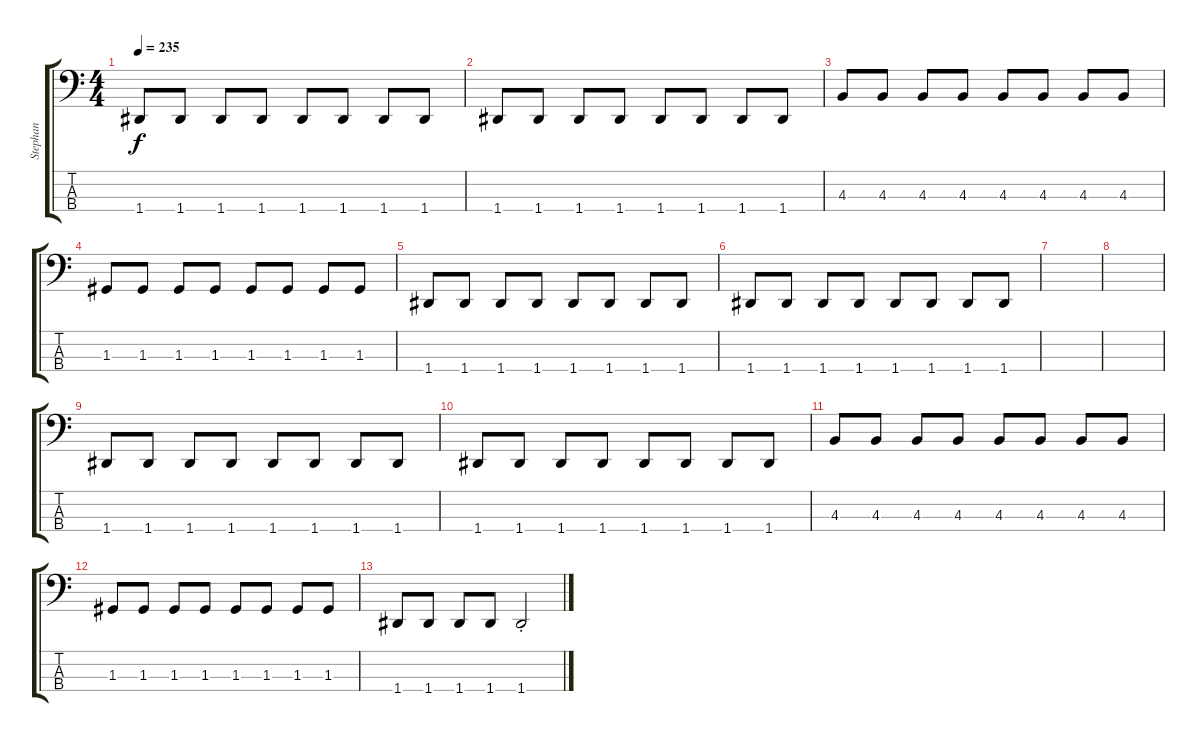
\track ("Stephan" "Stephan") {instrument fretlessbass}
\staff {score tabs}
\tuning (F2 C2 G1 D1) {hide}
\ts (4 4)
\tempo 235
\clef f4
\ks c
1.4.8{dy f} 1.4.8 1.4.8 1.4.8 1.4.8 1.4.8 1.4.8 1.4.8 |
1.4.8 1.4.8 1.4.8 1.4.8 1.4.8 1.4.8 1.4.8 1.4.8 |
4.3.8 4.3.8 4.3.8 4.3.8 4.3.8 4.3.8 4.3.8 4.3.8 |
1.3.8 1.3.8 1.3.8 1.3.8 1.3.8 1.3.8 1.3.8 1.3.8 |
1.4.8 1.4.8 1.4.8 1.4.8 1.4.8 1.4.8 1.4.8 1.4.8 |
1.4.8 1.4.8 1.4.8 1.4.8 1.4.8 1.4.8 1.4.8 1.4.8 |
|
|
1.4.8 1.4.8 1.4.8 1.4.8 1.4.8 1.4.8 1.4.8 1.4.8 |
1.4.8 1.4.8 1.4.8 1.4.8 1.4.8 1.4.8 1.4.8 1.4.8 |
4.3.8 4.3.8 4.3.8 4.3.8 4.3.8 4.3.8 4.3.8 4.3.8 |
1.3.8 1.3.8 1.3.8 1.3.8 1.3.8 1.3.8 1.3.8 1.3.8 |
1.4.8 1.4.8 1.4.8 1.4.8 1.4{st}.2{volume 16}
